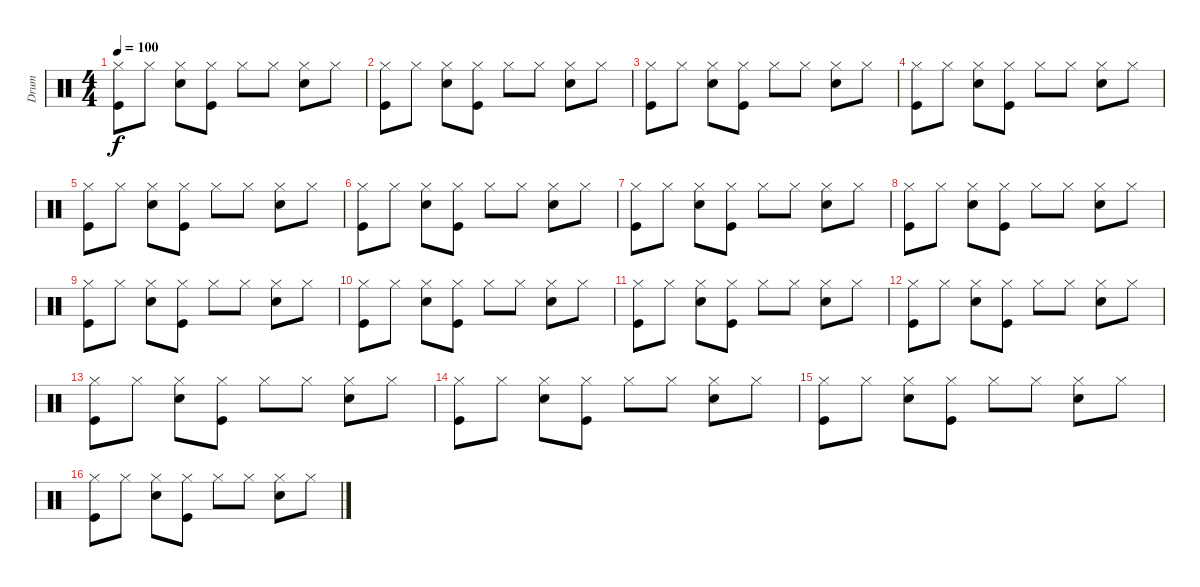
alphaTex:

\track ("Drum" "Drum") {instrument percussion}
\staff {score}
\articulation defaults
\ts (4 4)
\tempo 100
\clef neutral
\ks c
("Kick (hit)" "Hi-Hat (closed)").8{dy f} "Hi-Hat (closed)".8 ("Electric Snare (hit)" "Hi-Hat (closed)").8 ("Kick (hit)" "Hi-Hat (closed)").8 "Hi-Hat (closed)".8 "Hi-Hat (closed)".8 ("Electric Snare (hit)" "Hi-Hat (closed)").8 "Hi-Hat (closed)".8 |
("Kick (hit)" "Hi-Hat (closed)").8 "Hi-Hat (closed)".8 ("Electric Snare (hit)" "Hi-Hat (closed)").8 ("Kick (hit)" "Hi-Hat (closed)").8 "Hi-Hat (closed)".8 "Hi-Hat (closed)".8 ("Electric Snare (hit)" "Hi-Hat (closed)").8 "Hi-Hat (closed)".8 |
("Kick (hit)" "Hi-Hat (closed)").8 "Hi-Hat (closed)".8 ("Electric Snare (hit)" "Hi-Hat (closed)").8 ("Kick (hit)" "Hi-Hat (closed)").8 "Hi-Hat (closed)".8 "Hi-Hat (closed)".8 ("Electric Snare (hit)" "Hi-Hat (closed)").8 "Hi-Hat (closed)".8 |
("Kick (hit)" "Hi-Hat (closed)").8 "Hi-Hat (closed)".8 ("Electric Snare (hit)" "Hi-Hat (closed)").8 ("Kick (hit)" "Hi-Hat (closed)").8 "Hi-Hat (closed)".8 "Hi-Hat (closed)".8 ("Electric Snare (hit)" "Hi-Hat (closed)").8 "Hi-Hat (closed)".8 |
("Kick (hit)" "Hi-Hat (closed)").8 "Hi-Hat (closed)".8 ("Electric Snare (hit)" "Hi-Hat (closed)").8 ("Kick (hit)" "Hi-Hat (closed)").8 "Hi-Hat (closed)".8 "Hi-Hat (closed)".8 ("Electric Snare (hit)" "Hi-Hat (closed)").8 "Hi-Hat (closed)".8 |
("Kick (hit)" "Hi-Hat (closed)").8 "Hi-Hat (closed)".8 ("Electric Snare (hit)" "Hi-Hat (closed)").8 ("Kick (hit)" "Hi-Hat (closed)").8 "Hi-Hat (closed)".8 "Hi-Hat (closed)".8 ("Electric Snare (hit)" "Hi-Hat (closed)").8 "Hi-Hat (closed)".8 |
("Kick (hit)" "Hi-Hat (closed)").8 "Hi-Hat (closed)".8 ("Electric Snare (hit)" "Hi-Hat (closed)").8 ("Kick (hit)" "Hi-Hat (closed)").8 "Hi-Hat (closed)".8 "Hi-Hat (closed)".8 ("Electric Snare (hit)" "Hi-Hat (closed)").8 "Hi-Hat (closed)".8 |
("Kick (hit)" "Hi-Hat (closed)").8 "Hi-Hat (closed)".8 ("Electric Snare (hit)" "Hi-Hat (closed)").8 ("Kick (hit)" "Hi-Hat (closed)").8 "Hi-Hat (closed)".8 "Hi-Hat (closed)".8 ("Electric Snare (hit)" "Hi-Hat (closed)").8 "Hi-Hat (closed)".8 |
("Kick (hit)" "Hi-Hat (closed)").8 "Hi-Hat (closed)".8 ("Electric Snare (hit)" "Hi-Hat (closed)").8 ("Kick (hit)" "Hi-Hat (closed)").8 "Hi-Hat (closed)".8 "Hi-Hat (closed)".8 ("Electric Snare (hit)" "Hi-Hat (closed)").8 "Hi-Hat (closed)".8 |
("Kick (hit)" "Hi-Hat (closed)").8 "Hi-Hat (closed)".8 ("Electric Snare (hit)" "Hi-Hat (closed)").8 ("Kick (hit)" "Hi-Hat (closed)").8 "Hi-Hat (closed)".8 "Hi-Hat (closed)".8 ("Electric Snare (hit)" "Hi-Hat (closed)").8 "Hi-Hat (closed)".8 |
("Kick (hit)" "Hi-Hat (closed)").8 "Hi-Hat (closed)".8 ("Electric Snare (hit)" "Hi-Hat (closed)").8 ("Kick (hit)" "Hi-Hat (closed)").8 "Hi-Hat (closed)".8 "Hi-Hat (closed)".8 ("Electric Snare (hit)" "Hi-Hat (closed)").8 "Hi-Hat (closed)".8 |
("Kick (hit)" "Hi-Hat (closed)").8 "Hi-Hat (closed)".8 ("Electric Snare (hit)" "Hi-Hat (closed)").8 ("Kick (hit)" "Hi-Hat (closed)").8 "Hi-Hat (closed)".8 "Hi-Hat (closed)".8 ("Electric Snare (hit)" "Hi-Hat (closed)").8 "Hi-Hat (closed)".8 |
("Kick (hit)" "Hi-Hat (closed)").8 "Hi-Hat (closed)".8 ("Electric Snare (hit)" "Hi-Hat (closed)").8 ("Kick (hit)" "Hi-Hat (closed)").8 "Hi-Hat (closed)".8 "Hi-Hat (closed)".8 ("Electric Snare (hit)" "Hi-Hat (closed)").8 "Hi-Hat (closed)".8 |
("Kick (hit)" "Hi-Hat (closed)").8 "Hi-Hat (closed)".8 ("Electric Snare (hit)" "Hi-Hat (closed)").8 ("Kick (hit)" "Hi-Hat (closed)").8 "Hi-Hat (closed)".8 "Hi-Hat (closed)".8 ("Electric Snare (hit)" "Hi-Hat (closed)").8 "Hi-Hat (closed)".8 |
("Kick (hit)" "Hi-Hat (closed)").8 "Hi-Hat (closed)".8 ("Electric Snare (hit)" "Hi-Hat (closed)").8 ("Kick (hit)" "Hi-Hat (closed)").8 "Hi-Hat (closed)".8 "Hi-Hat (closed)".8 ("Electric Snare (hit)" "Hi-Hat (closed)").8 "Hi-Hat (closed)".8 |
("Kick (hit)" "Hi-Hat (closed)").8 "Hi-Hat (closed)".8 ("Electric Snare (hit)" "Hi-Hat (closed)").8 ("Kick (hit)" "Hi-Hat (closed)").8 "Hi-Hat (closed)".8 "Hi-Hat (closed)".8 ("Electric Snare (hit)" "Hi-Hat (closed)").8 "Hi-Hat (closed)".8
